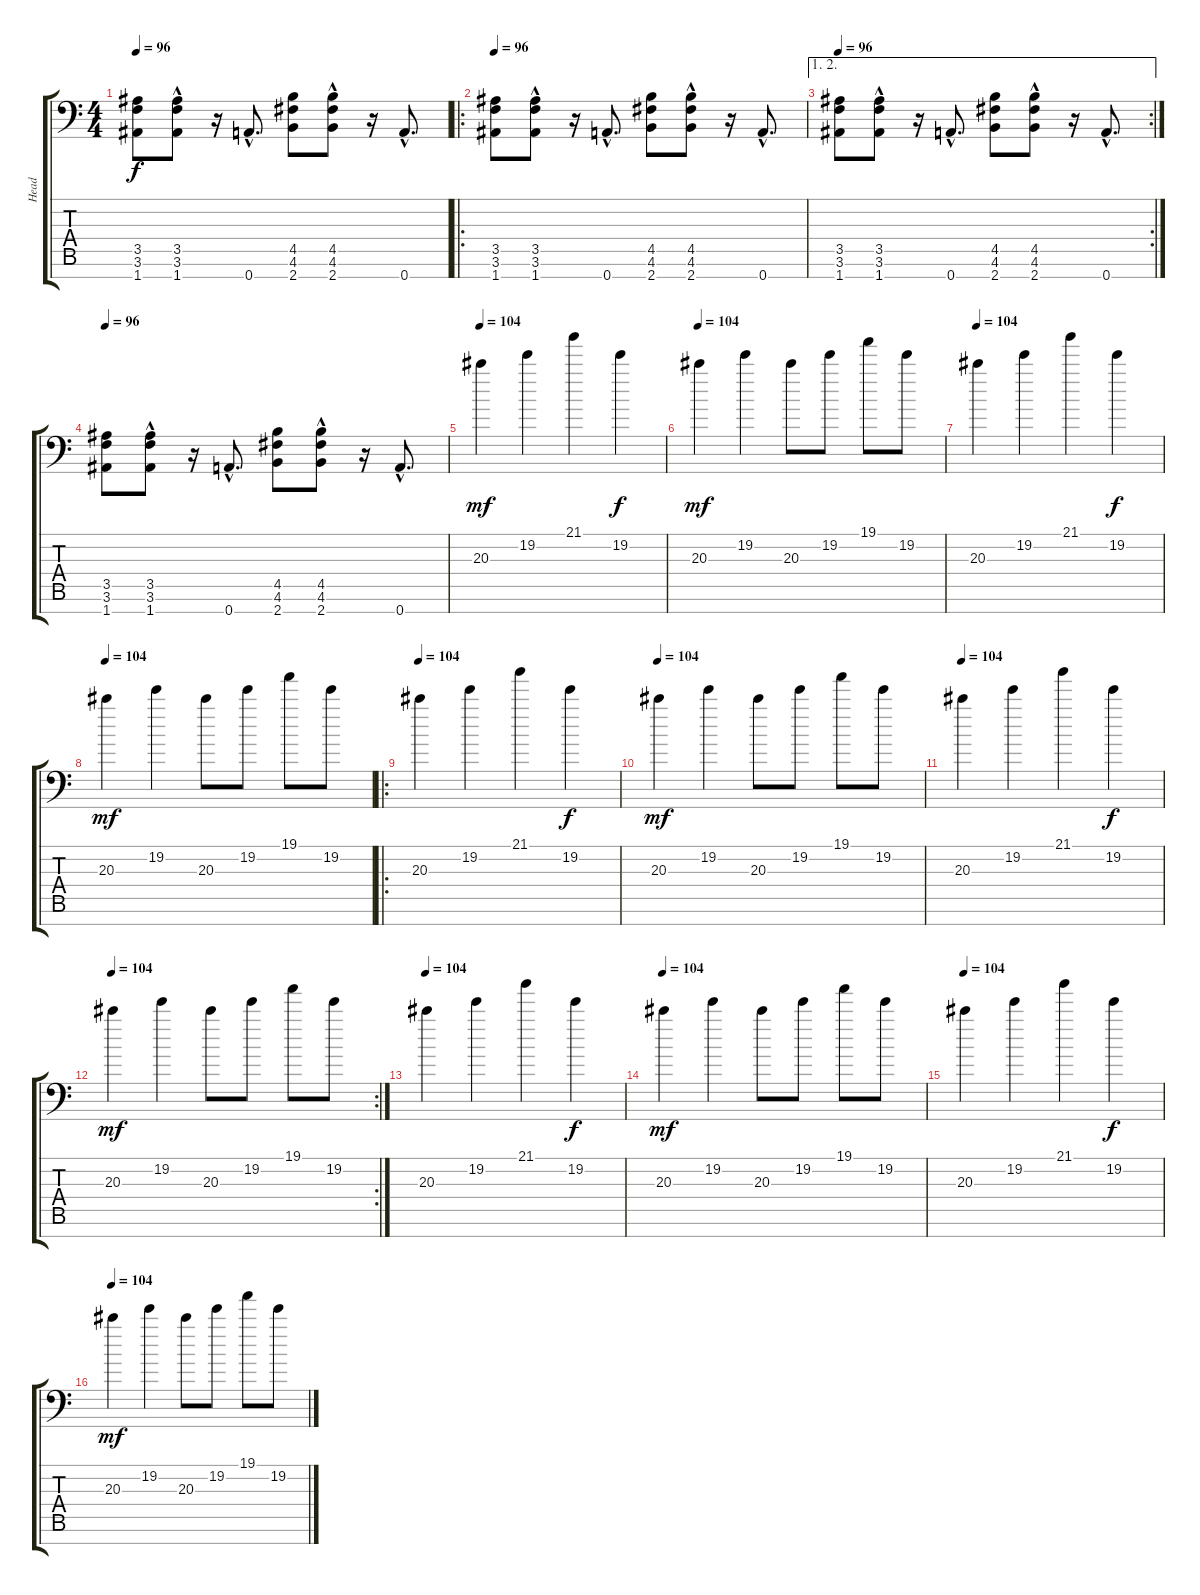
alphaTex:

\track ("Head" "Head") {instrument overdrivenguitar}
\staff {score tabs}
\tuning (D4 A3 F3 C3 G2 D2 A1) {hide}
\ts (4 4)
\tempo 96
\clef f4
\ks c
(3.5 3.6 1.7).8{dy f} (3.5{hac} 3.6 1.7{hac}).8 r.16 0.7{hac}.8{d} (4.5 4.6 2.7).8 (4.5{hac} 4.6{hac} 2.7{hac}).8 r.16 0.7{hac}.8{d} |
\ro
\tempo 96
(3.5 3.6 1.7).8 (3.5{hac} 3.6 1.7{hac}).8 r.16 0.7{hac}.8{d} (4.5 4.6 2.7).8 (4.5{hac} 4.6{hac} 2.7{hac}).8 r.16 0.7{hac}.8{d} |
\ae (1 2)
\rc 2
\tempo 96
(3.5 3.6 1.7).8 (3.5{hac} 3.6 1.7{hac}).8 r.16 0.7{hac}.8{d} (4.5 4.6 2.7).8 (4.5{hac} 4.6{hac} 2.7{hac}).8 r.16 0.7{hac}.8{d} |
\tempo 96
(3.5 3.6 1.7).8 (3.5{hac} 3.6 1.7{hac}).8 r.16 0.7{hac}.8{d} (4.5 4.6 2.7).8 (4.5{hac} 4.6{hac} 2.7{hac}).8 r.16 0.7{hac}.8{d} |
\tempo 104
20.3.4{dy mf instrument acousticguitarnylon} 19.2.4 21.1.4 19.2.4{dy f} |
\tempo 104
20.3.4{dy mf instrument acousticguitarnylon} 19.2.4 20.3.8 19.2.8 19.1.8 19.2.8 |
\tempo 104
20.3.4{instrument acousticguitarnylon} 19.2.4 21.1.4 19.2.4{dy f} |
\tempo 104
20.3.4{dy mf instrument acousticguitarnylon} 19.2.4 20.3.8 19.2.8 19.1.8 19.2.8 |
\ro
\tempo 104
20.3.4{instrument acousticguitarnylon} 19.2.4 21.1.4 19.2.4{dy f} |
\tempo 104
20.3.4{dy mf instrument acousticguitarnylon} 19.2.4 20.3.8 19.2.8 19.1.8 19.2.8 |
\tempo 104
20.3.4{instrument acousticguitarnylon} 19.2.4 21.1.4 19.2.4{dy f} |
\rc 2
\tempo 104
20.3.4{dy mf instrument acousticguitarnylon} 19.2.4 20.3.8 19.2.8 19.1.8 19.2.8 |
\tempo 104
20.3.4{instrument acousticguitarnylon} 19.2.4 21.1.4 19.2.4{dy f} |
\tempo 104
20.3.4{dy mf instrument acousticguitarnylon} 19.2.4 20.3.8 19.2.8 19.1.8 19.2.8 |
\tempo 104
20.3.4{instrument acousticguitarnylon} 19.2.4 21.1.4 19.2.4{dy f} |
\tempo 104
20.3.4{dy mf instrument acousticguitarnylon} 19.2.4 20.3.8 19.2.8 19.1.8 19.2.8
